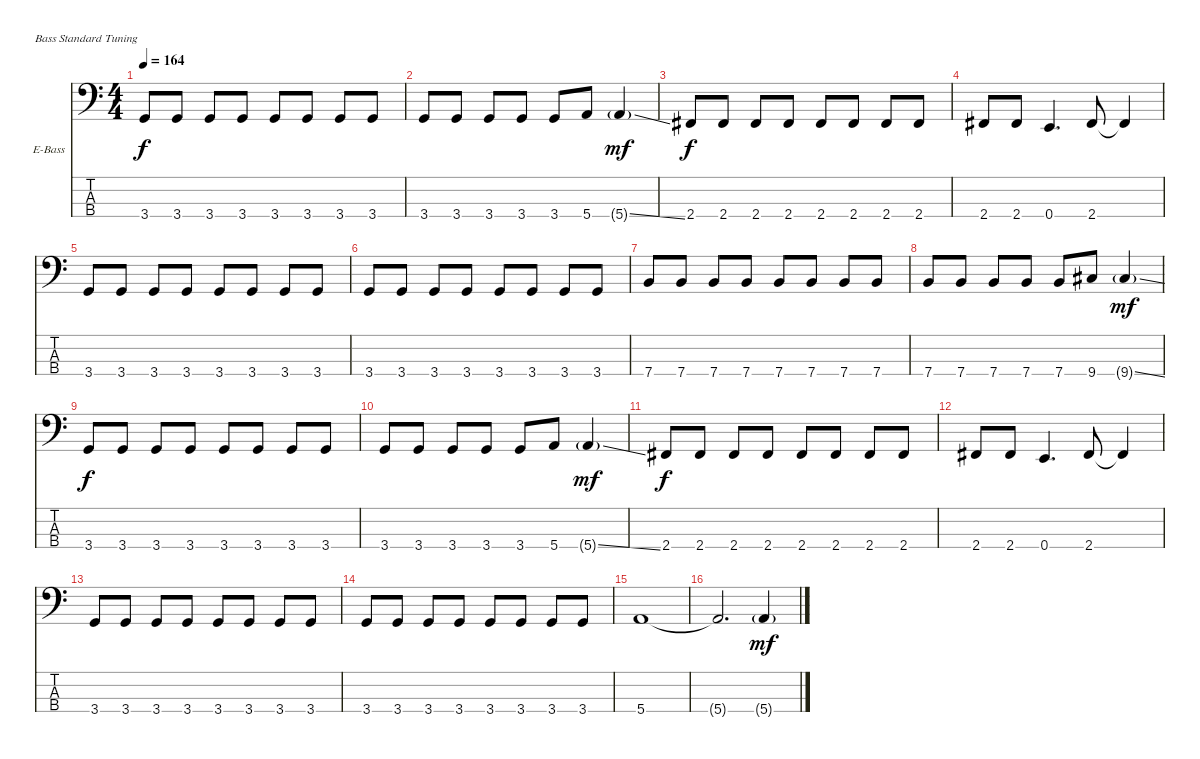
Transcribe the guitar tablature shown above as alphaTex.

\defaultSystemsLayout 4
\bracketExtendMode nobrackets
\firstSystemTrackNameOrientation horizontal
\otherSystemsTrackNameOrientation horizontal
\track ("Jeff Ament" "E-Bass") {instrument electricbassfinger}
\staff {score tabs}
\tuning (G2 D2 A1 E1)
\ts (4 4)
\tempo 164
\clef f4
\ks c
3.4.8{dy f} 3.4.8 3.4.8 3.4.8 3.4.8 3.4.8 3.4.8 3.4.8 |
3.4.8 3.4.8 3.4.8 3.4.8 3.4.8 5.4.8 5.4{ss g}.4{dy mf} |
2.4.8{dy f} 2.4.8 2.4.8 2.4.8 2.4.8 2.4.8 2.4.8 2.4.8 |
2.4.8 2.4.8 0.4.4{d} 2.4.8 2.4{t}.4 |
3.4.8 3.4.8 3.4.8 3.4.8 3.4.8 3.4.8 3.4.8 3.4.8 |
3.4.8 3.4.8 3.4.8 3.4.8 3.4.8 3.4.8 3.4.8 3.4.8 |
7.4.8 7.4.8 7.4.8 7.4.8 7.4.8 7.4.8 7.4.8 7.4.8 |
7.4.8 7.4.8 7.4.8 7.4.8 7.4.8 9.4.8 9.4{ss g}.4{dy mf} |
3.4.8{dy f} 3.4.8 3.4.8 3.4.8 3.4.8 3.4.8 3.4.8 3.4.8 |
3.4.8 3.4.8 3.4.8 3.4.8 3.4.8 5.4.8 5.4{ss g}.4{dy mf} |
2.4.8{dy f} 2.4.8 2.4.8 2.4.8 2.4.8 2.4.8 2.4.8 2.4.8 |
2.4.8 2.4.8 0.4.4{d} 2.4.8 2.4{t}.4 |
3.4.8 3.4.8 3.4.8 3.4.8 3.4.8 3.4.8 3.4.8 3.4.8 |
3.4.8 3.4.8 3.4.8 3.4.8 3.4.8 3.4.8 3.4.8 3.4.8 |
5.4.1 |
5.4{t}.2{d} 5.4{ss g}.4{dy mf}
